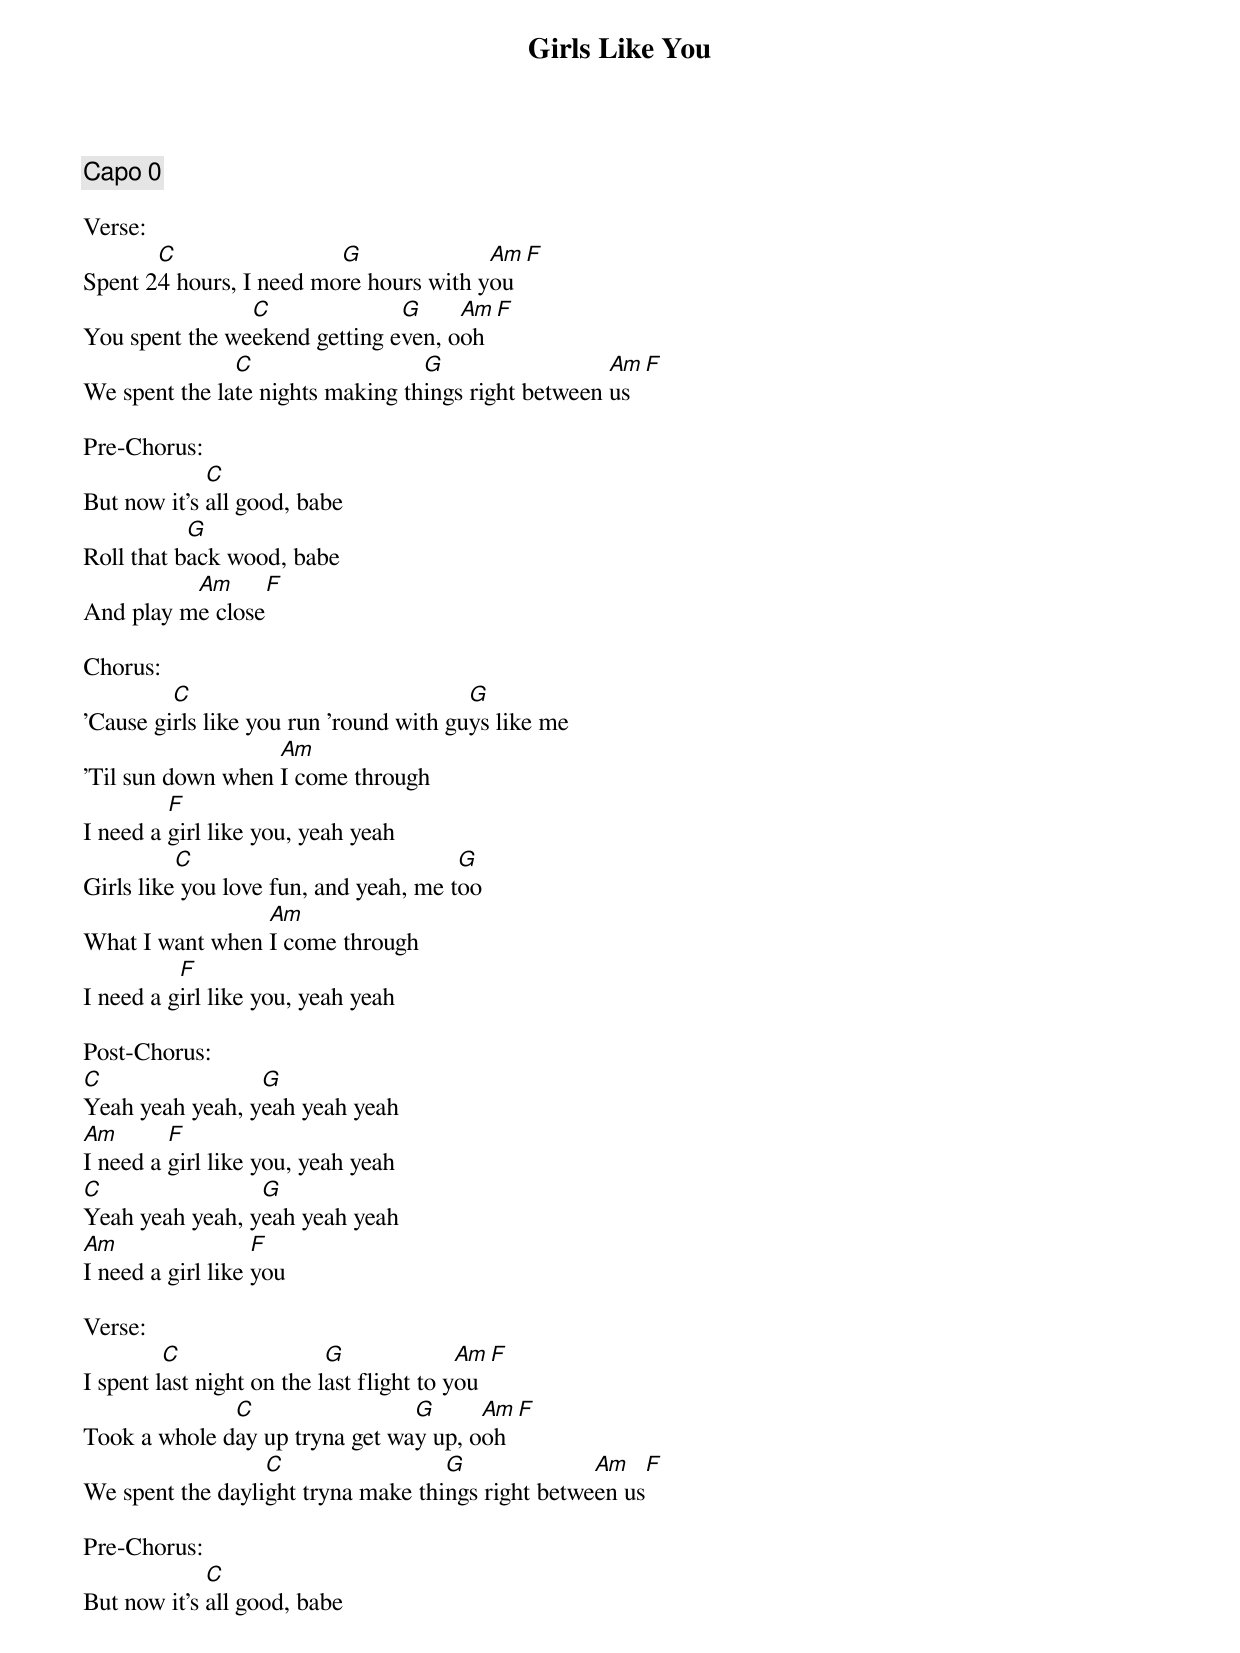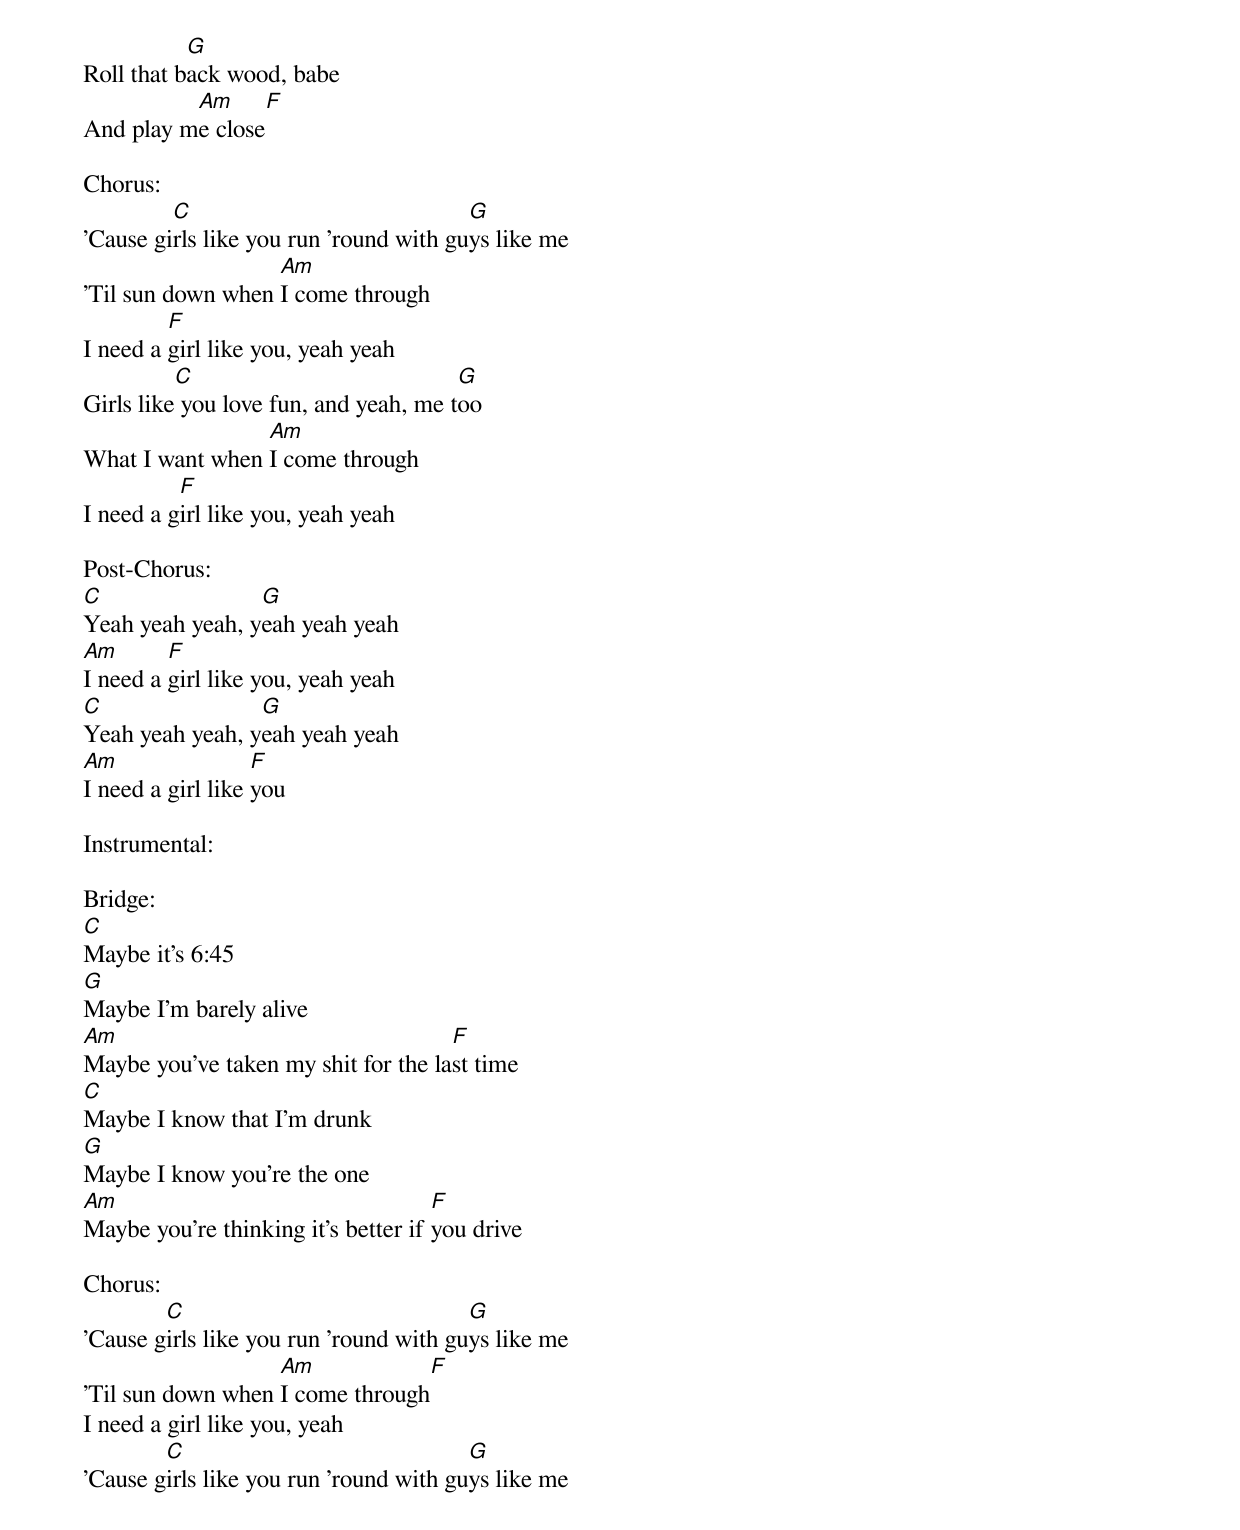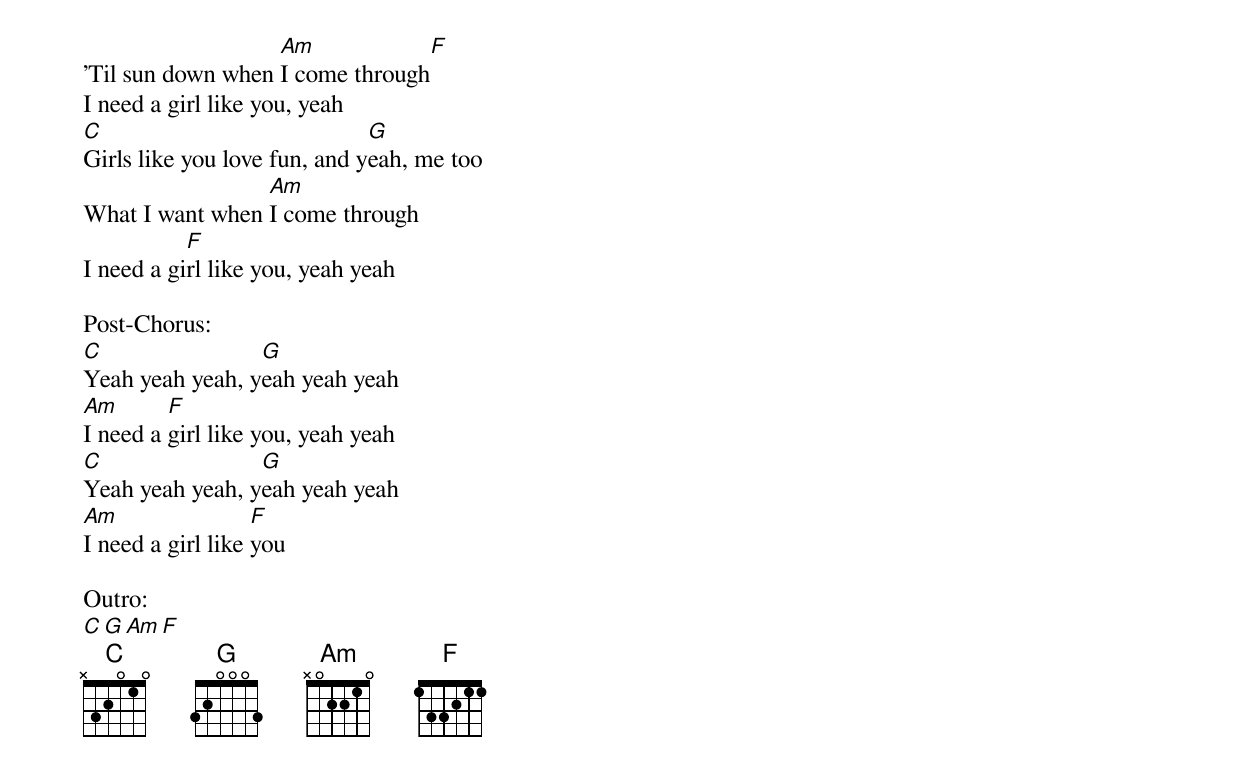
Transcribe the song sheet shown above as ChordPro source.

{title:Girls Like You}
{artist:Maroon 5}
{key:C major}
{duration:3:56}
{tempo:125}
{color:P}

{comment: Capo 0}

Verse:
Spent 2[C]4 hours, I need mo[G]re hours with y[Am]ou[F]
You spent the we[C]ekend getting e[G]ven, o[Am]oh[F]
We spent the la[C]te nights making th[G]ings right between [Am]us[F]

Pre-Chorus:
But now it's [C]all good, babe
Roll that b[G]ack wood, babe
And play m[Am]e close[F]

Chorus:
'Cause gi[C]rls like you run 'round with gu[G]ys like me
'Til sun down when [Am]I come through
I need a [F]girl like you, yeah yeah
Girls like[C] you love fun, and yeah, me t[G]oo
What I want when [Am]I come through
I need a g[F]irl like you, yeah yeah

Post-Chorus:
[C]Yeah yeah yeah, y[G]eah yeah yeah
[Am]I need a [F]girl like you, yeah yeah
[C]Yeah yeah yeah, y[G]eah yeah yeah
[Am]I need a girl like [F]you

Verse:
I spent l[C]ast night on the l[G]ast flight to y[Am]ou[F]
Took a whole d[C]ay up tryna get wa[G]y up, o[Am]oh[F]
We spent the dayli[C]ght tryna make thi[G]ngs right betwe[Am]en us[F]

Pre-Chorus:
But now it's [C]all good, babe
Roll that b[G]ack wood, babe
And play m[Am]e close[F]

Chorus:
'Cause gi[C]rls like you run 'round with gu[G]ys like me
'Til sun down when [Am]I come through
I need a [F]girl like you, yeah yeah
Girls like[C] you love fun, and yeah, me t[G]oo
What I want when [Am]I come through
I need a g[F]irl like you, yeah yeah

Post-Chorus:
[C]Yeah yeah yeah, y[G]eah yeah yeah
[Am]I need a [F]girl like you, yeah yeah
[C]Yeah yeah yeah, y[G]eah yeah yeah
[Am]I need a girl like [F]you

Instrumental:

Bridge:
[C]Maybe it's 6:45
[G]Maybe I'm barely alive
[Am]Maybe you've taken my shit for the la[F]st time
[C]Maybe I know that I'm drunk
[G]Maybe I know you're the one
[Am]Maybe you're thinking it's better if [F]you drive

Chorus:
'Cause g[C]irls like you run 'round with gu[G]ys like me
'Til sun down when [Am]I come through[F]
I need a girl like you, yeah
'Cause g[C]irls like you run 'round with gu[G]ys like me
'Til sun down when [Am]I come through[F]
I need a girl like you, yeah
[C]Girls like you love fun, and y[G]eah, me too
What I want when [Am]I come through
I need a gi[F]rl like you, yeah yeah

Post-Chorus:
[C]Yeah yeah yeah, y[G]eah yeah yeah
[Am]I need a [F]girl like you, yeah yeah
[C]Yeah yeah yeah, y[G]eah yeah yeah
[Am]I need a girl like [F]you

Outro:
[C][G][Am][F]
